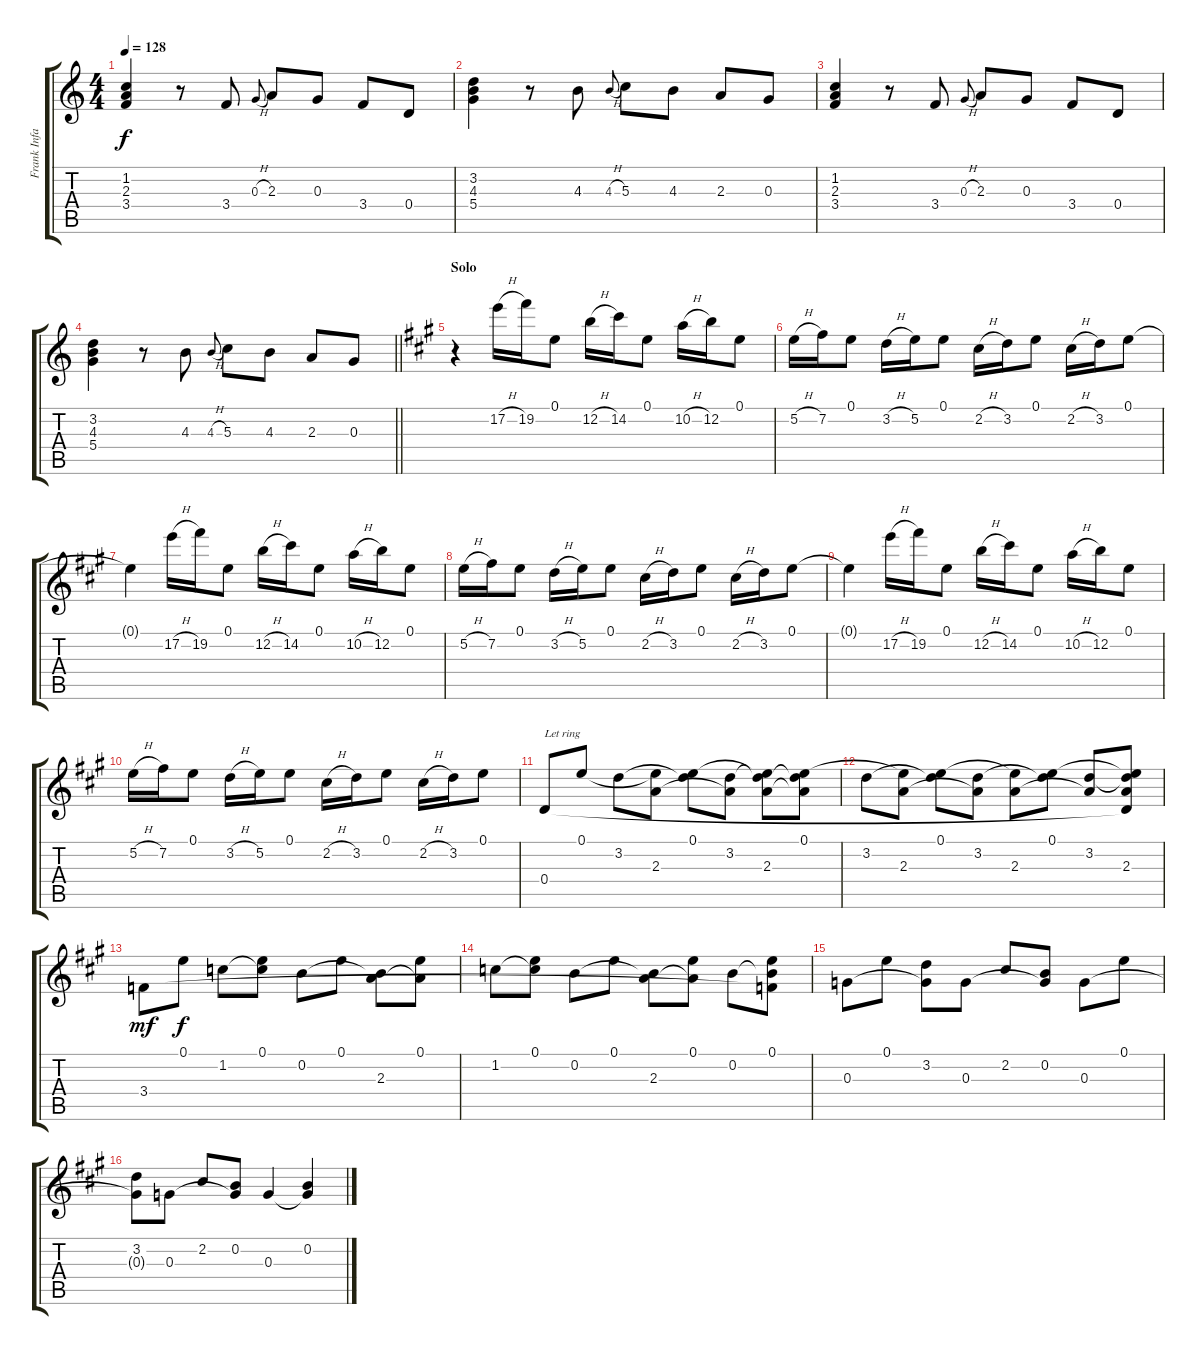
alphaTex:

\track ("Frank Infante" "Frank Infa") {instrument electricguitarclean}
\staff {score tabs}
\tuning (E4 B3 G3 D3 A2 E2) {hide}
\ts (4 4)
\tempo 128
\clef g2
\ks c
(1.2 2.3 3.4).4{dy f} r.8 3.4.8 0.3{h}.8{gr onbeat} 2.3.8 0.3.8 3.4.8 0.4.8 |
(3.2 4.3 5.4).4 r.8 4.3.8 4.3{h}.8{gr onbeat} 5.3.8 4.3.8 2.3.8 0.3.8 |
(1.2 2.3 3.4).4 r.8 3.4.8 0.3{h}.8{gr onbeat} 2.3.8 0.3.8 3.4.8 0.4.8 |
\barLineRight lightlight
(3.2 4.3 5.4).4 r.8 4.3.8 4.3{h}.8{gr onbeat} 5.3.8 4.3.8 2.3.8 0.3.8 |
\section ("" "Solo")
\ks a
r.4{instrument overdrivenguitar} 17.2{h}.16 19.2.16 0.1.8 12.2{h}.16 14.2.16 0.1.8 10.2{h}.16 12.2.16 0.1.8 |
5.2{h}.16 7.2.16 0.1.8 3.2{h}.16 5.2.16 0.1.8 2.2{h}.16 3.2.16 0.1.8 2.2{h}.16 3.2.16 0.1.8 |
0.1{t}.4 17.2{h}.16 19.2.16 0.1.8 12.2{h}.16 14.2.16 0.1.8 10.2{h}.16 12.2.16 0.1.8 |
5.2{h}.16 7.2.16 0.1.8 3.2{h}.16 5.2.16 0.1.8 2.2{h}.16 3.2.16 0.1.8 2.2{h}.16 3.2.16 0.1.8 |
0.1{t}.4 17.2{h}.16 19.2.16 0.1.8 12.2{h}.16 14.2.16 0.1.8 10.2{h}.16 12.2.16 0.1.8 |
5.2{h}.16 7.2.16 0.1.8 3.2{h}.16 5.2.16 0.1.8 2.2{h}.16 3.2.16 0.1.8 2.2{h}.16 3.2.16 0.1.8 |
0.4.8{txt "Let ring"} 0.1.8 3.2.8 (0.1{t} 2.3).8 (0.1 3.2{t}).8 (3.2 2.3{t}).8 (0.1{t} 3.2{t} 2.3).8 (0.1 3.2{t} 2.3{t}).8 |
3.2.8 (0.1{t} 2.3).8 (0.1 3.2{t}).8 (3.2 2.3{t}).8 (0.1{t} 2.3).8 (0.1 3.2{t}).8 (3.2 2.3{t}).8 (0.1{t} 3.2{t} 2.3 0.4{t}).8 |
3.4.8{dy mf} 0.1.8{dy f} 1.2.8 (0.1 1.2{t}).8 0.2.8 0.1.8 (0.2{t} 2.3).8 (0.1 2.3{t}).8 |
1.2.8 (0.1 1.2{t}).8 0.2.8 0.1.8 (0.2{t} 2.3).8 (0.1 2.3{t}).8 0.2.8 (0.1 0.2{t} 3.4{t}).8 |
0.3.8 0.1.8 (3.2 0.3{t}).8 0.3.8 2.2.8 (0.2 0.3{t}).8 0.3.8 0.1.8 |
(3.2 0.3{t}).8 0.3.8 2.2.8 (0.2 0.3{t}).8 0.3.4 (0.2 0.3{t}).4
